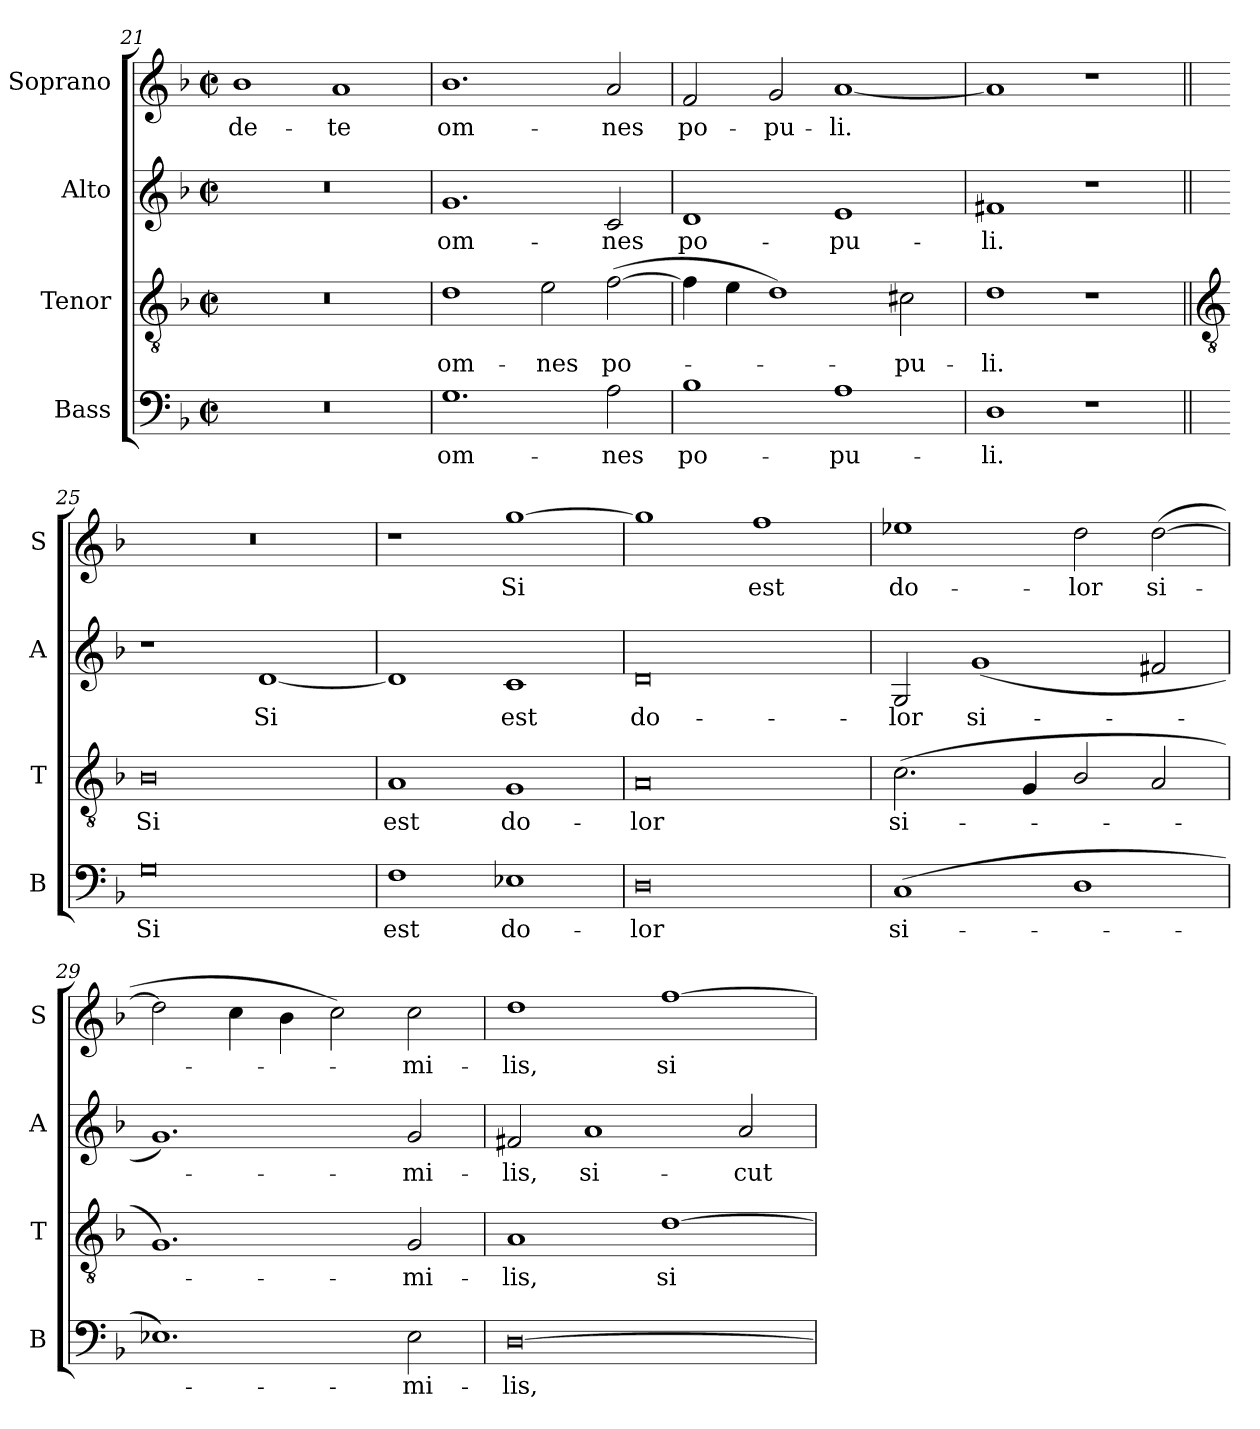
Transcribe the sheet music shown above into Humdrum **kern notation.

**kern	**text	**kern	**text	**kern	**text	**kern	**text
*part4	*part4	*part3	*part3	*part2	*part2	*part1	*part1
*staff4	*staff4	*staff3	*staff3	*staff2	*staff2	*staff1	*staff1
*I"Bass	*	*I"Tenor	*	*I"Alto	*	*I"Soprano	*
*I'B	*	*I'T	*	*I'A	*	*I'S	*
*clefF4	*	*clefGv2	*	*clefG2	*	*clefG2	*
*k[b-]	*	*k[b-]	*	*k[b-]	*	*k[b-]	*
*F:	*	*F:	*	*F:	*	*F:	*
*M4/2	*	*M4/2	*	*M4/2	*	*M4/2	*
*met(c|)	*	*met(c|)	*	*met(c|)	*	*met(c|)	*
=21	=21	=21	=21	=21	=21	=21	=21
!	!	!	!	!	!	!	!LO:LY:b
0r	.	0r	.	0r	.	1b-	-de-
!	!	!	!	!	!	!	!LO:LY:b
.	.	.	.	.	.	1a	-te
=22	=22	=22	=22	=22	=22	=22	=22
!	!LO:LY:b	!	!LO:LY:b	!	!LO:LY:b	!	!LO:LY:b
1.G	om-	1d	om-	1.g	om-	1.b-	om-
!	!	!	!LO:LY:b	!	!	!	!
.	.	2e	-nes	.	.	.	.
!	!LO:LY:b	!	!LO:LY:b	!	!LO:LY:b	!	!LO:LY:b
2A	-nes	(>[2f	po-	2c	-nes	2a	-nes
=23	=23	=23	=23	=23	=23	=23	=23
!	!LO:LY:b	!	!	!	!LO:LY:b	!	!LO:LY:b
1B-	po-	4f]	.	1d	po-	2f	po-
.	.	4e	.	.	.	.	.
!	!	!	!	!	!	!	!LO:LY:b
.	.	1d)	.	.	.	2g	-pu-
!	!LO:LY:b	!	!	!	!LO:LY:b	!	!LO:LY:b
1A	-pu-	.	.	1e	-pu-	[1a	-li.
!	!	!	!LO:LY:b	!	!	!	!
.	.	2c#X	pu-	.	.	.	.
=24	=24	=24	=24	=24	=24	=24	=24
!	!LO:LY:b	!	!LO:LY:b	!	!LO:LY:b	!	!
1D	-li.	1d	-li.	1f#X	-li.	1a]	.
1r	.	1r	.	1r	.	1r	.
!!LO:LB:g=z
=25||	=25||	=25||	=25||	=25||	=25||	=25||	=25||
*	*	*clefGv2	*	*	*	*	*
!	!LO:LY:b	!	!LO:LY:b	!	!	!	!
0G	Si	0B-	Si	1r	.	0r	.
!	!	!	!	!	!LO:LY:b	!	!
.	.	.	.	[1d	Si	.	.
=26	=26	=26	=26	=26	=26	=26	=26
!	!LO:LY:b	!	!LO:LY:b	!	!	!	!
1F	est	1A	est	1d]	.	1r	.
!	!LO:LY:b	!	!LO:LY:b	!	!LO:LY:b	!	!LO:LY:b
1E-X	do-	1G	do-	1c	est	[1gg	Si
=27	=27	=27	=27	=27	=27	=27	=27
!	!LO:LY:b	!	!LO:LY:b	!	!LO:LY:b	!	!
0D	-lor	0A	-lor	0d	do-	1gg]	.
!	!	!	!	!	!	!	!LO:LY:b
.	.	.	.	.	.	1ff	est
=28	=28	=28	=28	=28	=28	=28	=28
!	!LO:LY:b	!	!LO:LY:b	!	!LO:LY:b	!	!LO:LY:b
(<1C	si-	(<2.c	si-	2G	-lor	1ee-X	do-
!	!	!	!	!	!LO:LY:b	!	!
.	.	.	.	(<1g	si-	.	.
.	.	4G	.	.	.	.	.
!	!	!	!	!	!	!	!LO:LY:b
1D	.	2B-/	.	.	.	2dd	-lor
!	!	!	!	!	!	!	!LO:LY:b
.	.	2A	.	2f#X	.	(>[2dd	si-
=29	=29	=29	=29	=29	=29	=29	=29
1.E-X)	.	1.G)	.	1.g)	.	2dd]	.
.	.	.	.	.	.	4cc	.
.	.	.	.	.	.	4b-	.
.	.	.	.	.	.	2cc)	.
!	!LO:LY:b	!	!LO:LY:b	!	!LO:LY:b	!	!LO:LY:b
2E-	mi-	2G	mi-	2g	mi-	2cc	mi-
=30	=30	=30	=30	=30	=30	=30	=30
!	!LO:LY:b	!	!LO:LY:b	!	!LO:LY:b	!	!LO:LY:b
[0D	-lis,	1A	-lis,	2f#X	-lis,	1dd	-lis,
!	!	!	!	!	!LO:LY:b	!	!
.	.	.	.	1a	si-	.	.
!	!	!	!LO:LY:b	!	!	!	!LO:LY:b
.	.	[1d	si-	.	.	[1ff	si-
!	!	!	!	!	!LO:LY:b	!	!
.	.	.	.	2a	-cut	.	.
=	=	=	=	=	=	=	=
*-	*-	*-	*-	*-	*-	*-	*-
